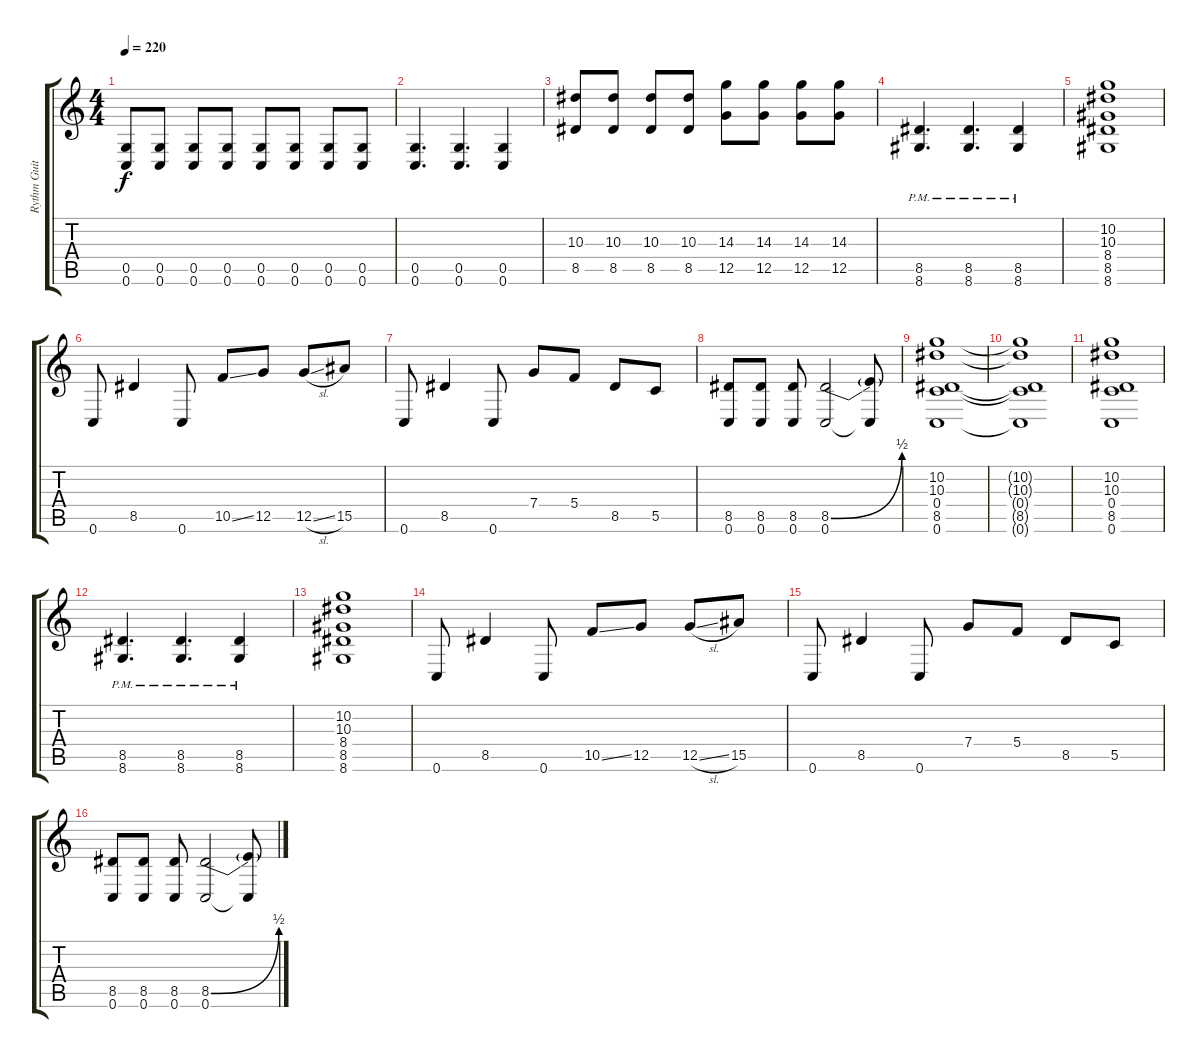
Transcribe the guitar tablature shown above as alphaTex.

\track ("Rythm Guitar #2" "Rythm Guit") {instrument distortionguitar}
\staff {score tabs}
\tuning (D4 A3 F3 C3 G2 C2) {hide}
\ts (4 4)
\tempo 220
\clef g2
\ks c
(0.5 0.6).8{dy f} (0.5 0.6).8 (0.5 0.6).8 (0.5 0.6).8 (0.5 0.6).8 (0.5 0.6).8 (0.5 0.6).8 (0.5 0.6).8 |
(0.5 0.6).4{d} (0.5 0.6).4{d} (0.5 0.6).4 |
(10.3 8.5).8 (10.3 8.5).8 (10.3 8.5).8 (10.3 8.5).8 (14.3 12.5).8 (14.3 12.5).8 (14.3 12.5).8 (14.3 12.5).8 |
(8.5{pm} 8.6{pm}).4{d} (8.5{pm} 8.6{pm}).4{d} (8.5{pm} 8.6{pm}).4 |
(10.2 10.3 8.4 8.5 8.6).1 |
0.6.8 8.5.4 0.6.8 10.5{ss}.8 12.5.8 12.5{sl}.8 15.5.8 |
0.6.8 8.5.4 0.6.8 7.4.8 5.4.8 8.5.8 5.5.8 |
(8.5 0.6).8 (8.5 0.6).8 (8.5 0.6).8 (8.5{be (bend 0 0 60 2)} 0.6).2 (8.5{t} 0.6{t}).8 |
(10.2 10.3 0.4 8.5 0.6).1 |
(10.2{t} 10.3{t} 0.4{t} 8.5{t} 0.6{t}).1 |
(10.2 10.3 0.4 8.5 0.6).1 |
(8.5{pm} 8.6{pm}).4{d} (8.5{pm} 8.6{pm}).4{d} (8.5{pm} 8.6{pm}).4 |
(10.2 10.3 8.4 8.5 8.6).1 |
0.6.8 8.5.4 0.6.8 10.5{ss}.8 12.5.8 12.5{sl}.8 15.5.8 |
0.6.8 8.5.4 0.6.8 7.4.8 5.4.8 8.5.8 5.5.8 |
(8.5 0.6).8 (8.5 0.6).8 (8.5 0.6).8 (8.5{be (bend 0 0 60 2)} 0.6).2 (8.5{t} 0.6{t}).8
